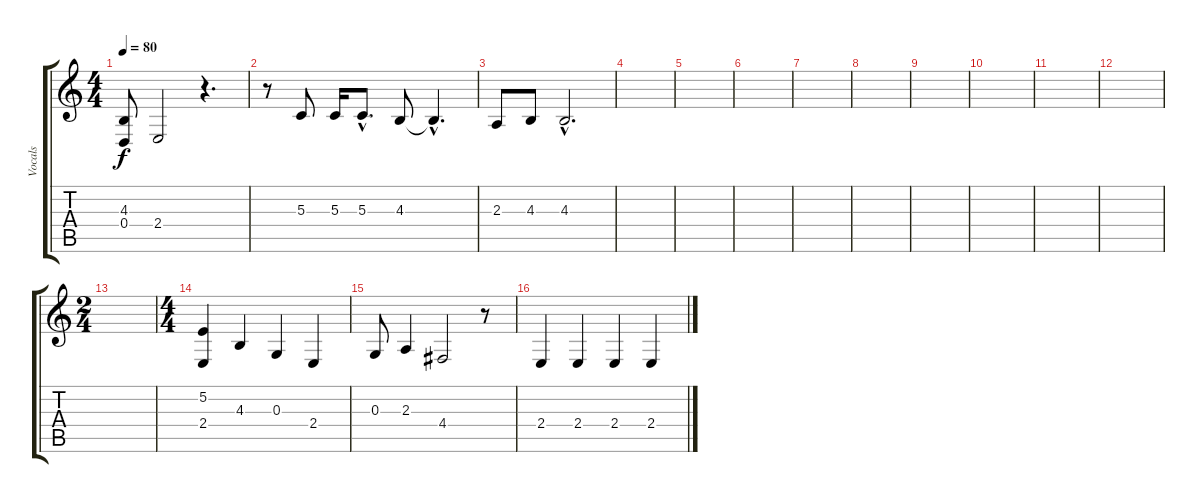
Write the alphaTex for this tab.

\track ("Vocals" "Vocals") {instrument choiraahs}
\staff {score tabs}
\tuning (E4 B3 G3 D3 A2 E2) {hide}
\ts (4 4)
\tempo 80
\clef g2
\ks c
(4.3{t} 0.4).8{dy f} 2.4.2 r.4{d} |
r.8 5.3.8 5.3.16 5.3{hac}.8{d} 4.3.8 4.3{hac t}.4{d} |
2.3.8 4.3.8 4.3{hac}.2{d} |
|
|
|
|
|
|
|
|
|
\ts (2 4)
|
\ts (4 4)
(5.2 2.4).4 4.3.4 0.3.4 2.4.4 |
0.3.8 2.3.4 4.4.2 r.8 |
2.4.4 2.4.4 2.4.4 2.4.4
